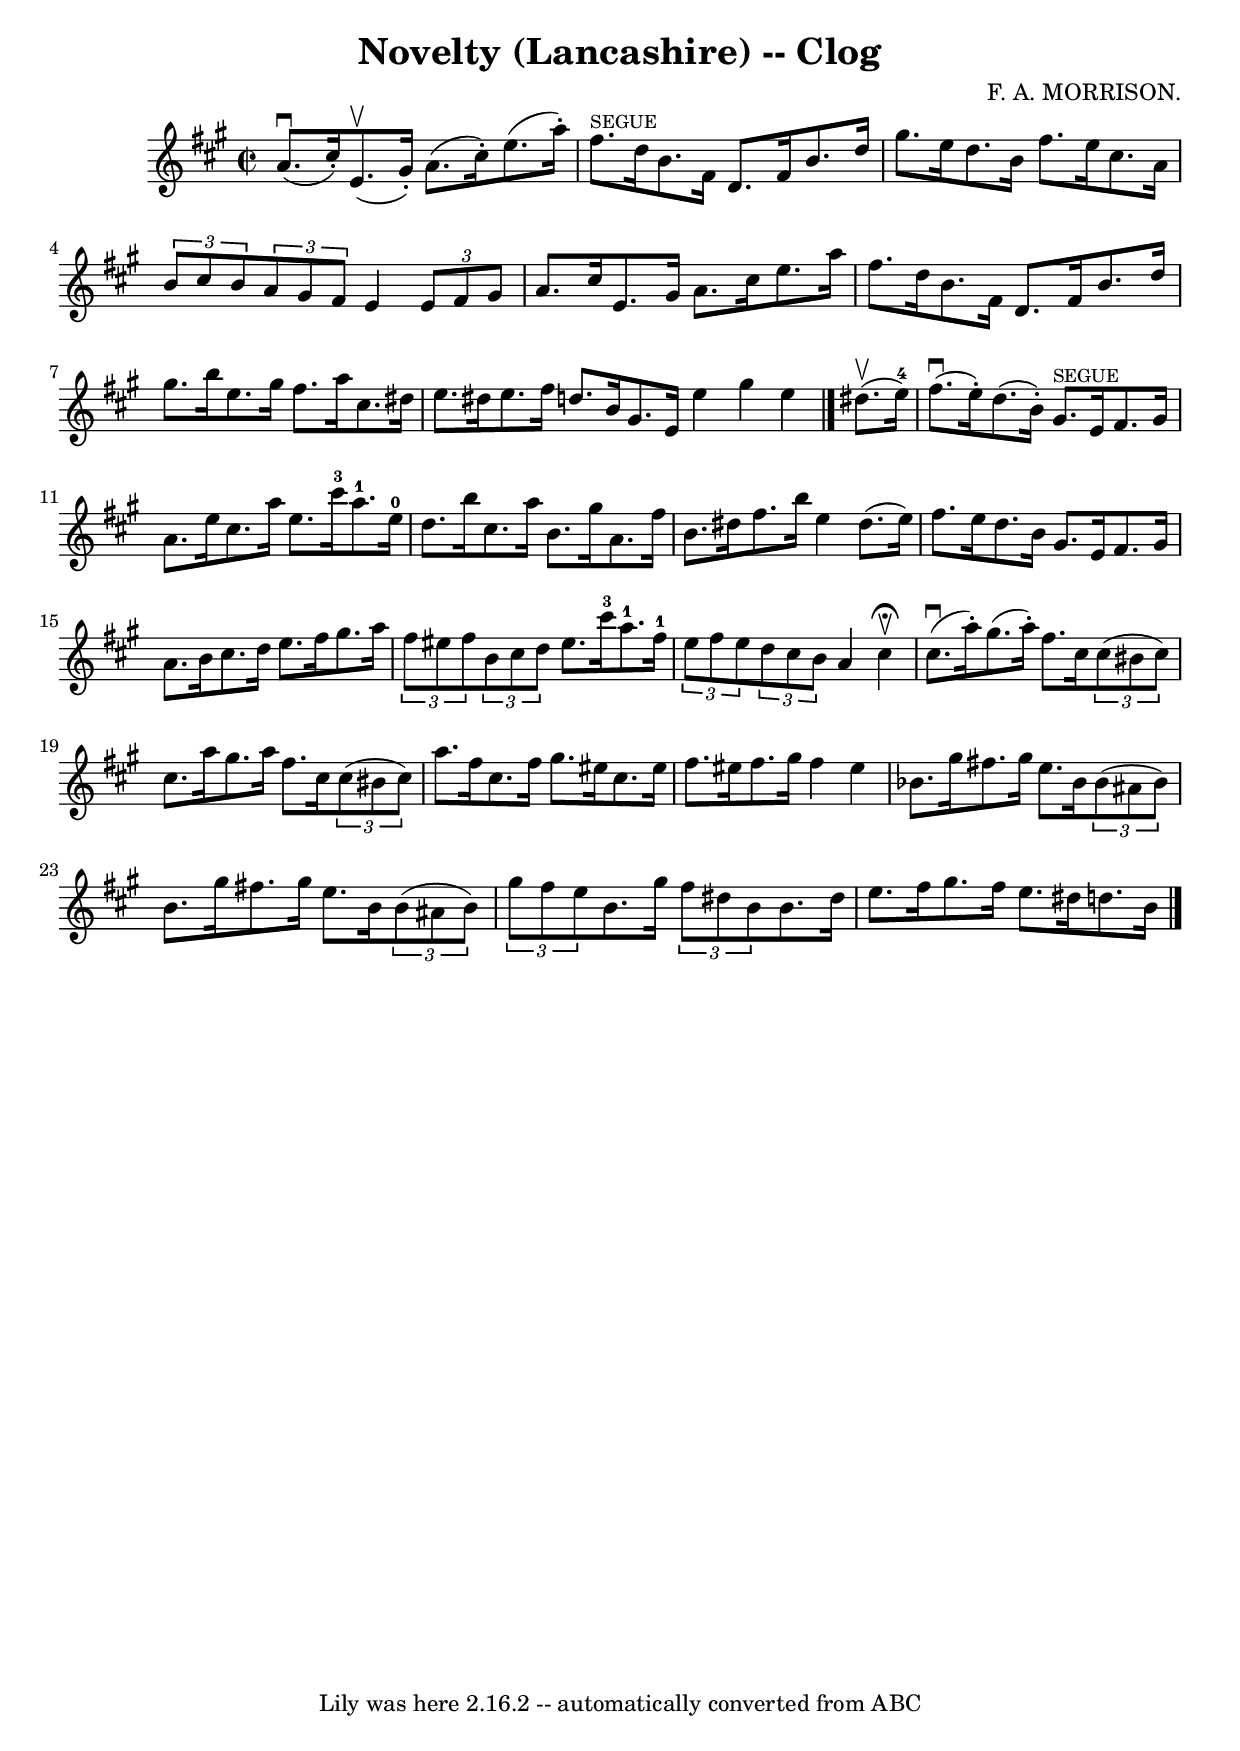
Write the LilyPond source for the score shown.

\version "2.16.2"
\include "Mammoth.ily"
\header {
  %% book = "Ryan's Mammoth Collection"
  composer = "F. A. MORRISON."
  crossRefNumber = "1"
  footnotes = "\\\\157 937"
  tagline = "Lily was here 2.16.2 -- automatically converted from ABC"
  title = "Novelty (Lancashire) -- Clog"

}
voicedefault =  {


  \override Staff.TimeSignature #'style = #'C
  \time 2/2 
  \key a \major
  a'8.^\downbow(cis''16-.) e'8.^\upbow(
  gis'16-.) a'8. (cis''16-.) e''8. (a''16-.)   |
  
  fis''8.^\segue d''16 b'8. fis'16 d'8. fis'16 b'8. d''16   
  |
  gis''8. e''16 d''8. b'16 fis''8. e''16 cis''8.  
  a'16    |
  \times 2/3 { b'8 cis''8 b'8  
	     }   \times 2/3 {   
	       a'8 gis'8 fis'8  
	     } e'4    \times 2/3 { e'8 fis'8 gis'8  
				 }   
  |
  a'8. cis''16 e'8. gis'16 a'8. cis''16 e''8.    
  a''16    |
  fis''8. d''16 b'8. fis'16 d'8. fis'16    
  b'8. d''16    |
  gis''8. b''16 e''8. gis''16 fis''8.   
  a''16 cis''8. dis''16    |
  e''8. dis''16 e''8. fis''16 
  d''!8. b'16 gis'8. e'16    \bar ":|" e''4 gis''4 e''4  
  \bar "|." dis''8.^\upbow(e''16-4) |
  fis''8.^\downbow(
  e''16-.) d''8. (b'16-.) gis'8.^\segue e'16 fis'8.    
  gis'16    |
  a'8. e''16 cis''8. a''16 e''8. cis'''16-3 a''8.-1 e''16-0   |
  d''8. b''16 cis''8.    
  a''16 b'8. gis''16 a'8. fis''16    |
  b'8. dis''16    
  fis''8. b''16 e''4 dis''8. (e''16)   |
  fis''8.    
  e''16 d''8. b'16 gis'8. e'16 fis'8. gis'16    |
  a'8. 
  b'16 cis''8. d''16 e''8. fis''16 gis''8. a''16    |
  
  \times 2/3 { fis''8 eis''8 fis''8  
	     }   \times 2/3 { b'8 cis''8   
			      d''8  
			    } eis''8. cis'''16-3 a''8.-1 fis''16-1   |
  
  \times 2/3 { e''8 fis''8 e''8  
	     }   \times 2/3 { d''8 cis''8 b'8 
			      
			    } a'4      \bar ":|" cis''4^\fermata^\upbow |
  cis''8.^\downbow(a''16-.) gis''8. (a''16-.) fis''8. cis''16    
  \times 2/3 { cis''8 (bis'8 cis''8) 
	     }   |
  cis''8. a''16   
  gis''8. a''16 fis''8. cis''16    \times 2/3 { cis''8 (bis'8    
						cis''8) 
					      }   |
  a''8. fis''16 cis''8. fis''16 gis''8.   
  eis''16 cis''8. eis''16    |
  fis''8. eis''16 fis''8.    
  gis''16 fis''4 eis''4    |
  bes'8. gis''16 fis''!8.    
  gis''16 e''8. bes'16    \times 2/3 { bes'8 (ais'8 bes'8) 
				     }   
  |
  b'8. gis''16 fis''!8. gis''16 e''8. b'16    
  \times 2/3 { b'8 (ais'8 b'8) 
	     }   |
  \times 2/3 { gis''8  
	       fis''8 e''8  
	     } b'8. gis''16    \times 2/3 { fis''8 dis''8 b'8 
					    
					  } b'8. dis''16    |
  e''8. fis''16 gis''8. fis''16    
  e''8. dis''16 d''!8. b'16      \bar "|."   

}

\score{
  <<

    \context Staff="default"
    {
      \voicedefault 
      
    }

  >>
  \layout {
    
  }
  \midi {
  }

}
